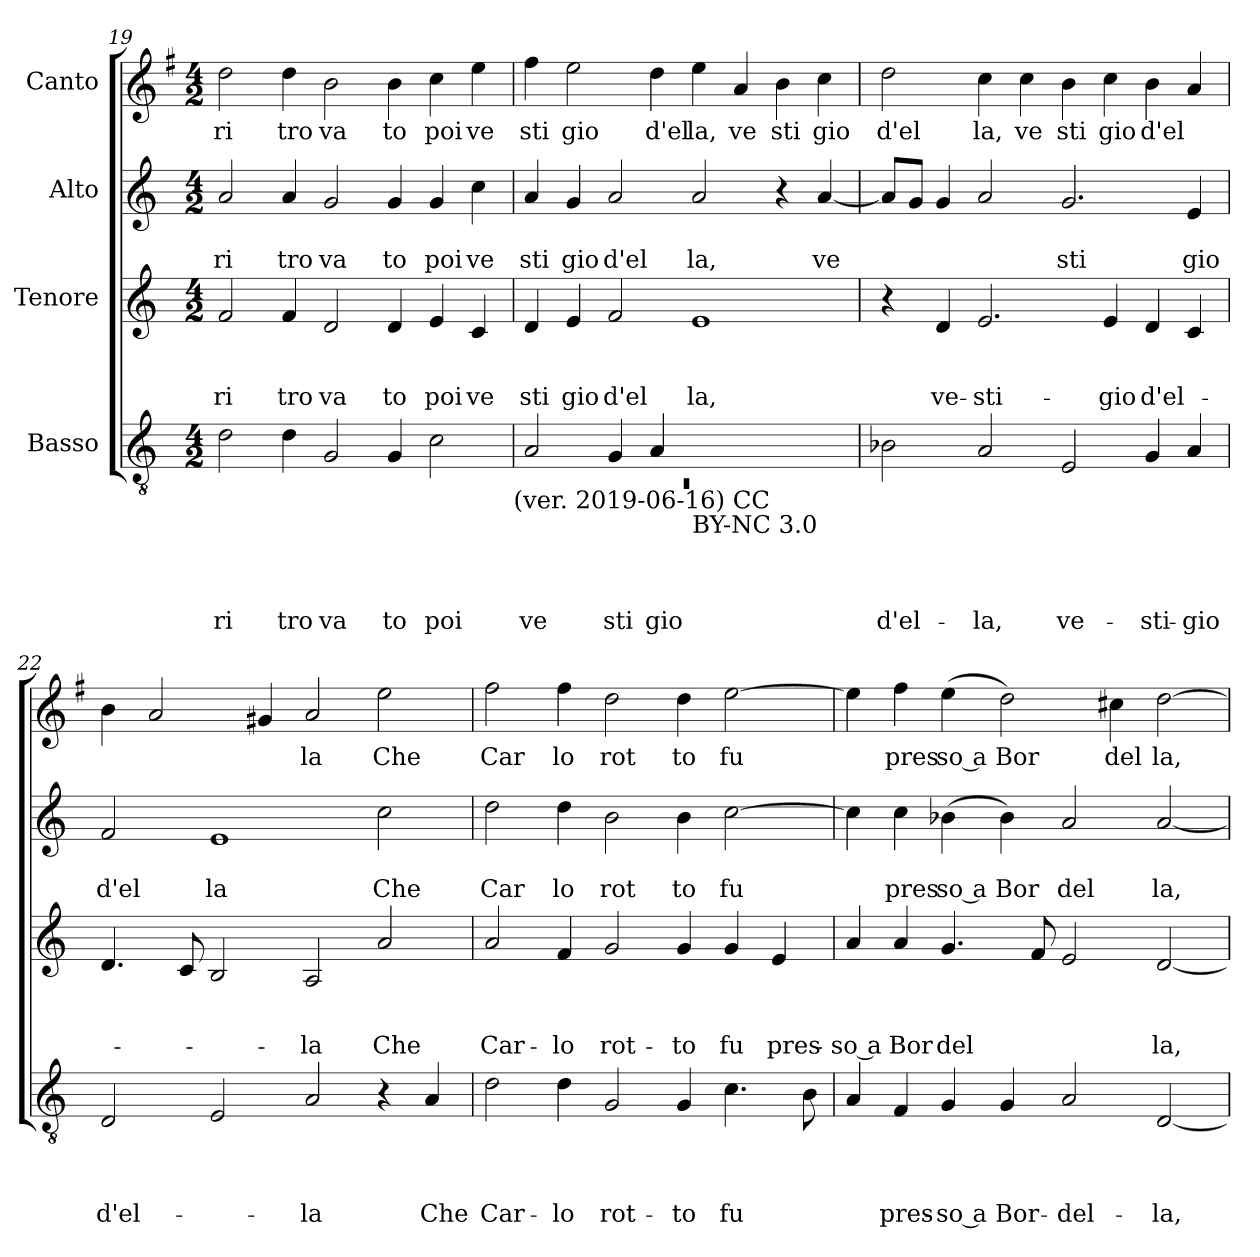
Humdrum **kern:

**kern	**text	**text	**text	**text	**kern	**text	**text	**text	**kern	**text	**text	**kern	**text
*part4	*part4	*part4	*part4	*part4	*part3	*part3	*part3	*part3	*part2	*part2	*part2	*part1	*part1
*staff4	*staff4	*staff4	*staff4	*staff4	*staff3	*staff3	*staff3	*staff3	*staff2	*staff2	*staff2	*staff1	*staff1
*I"Basso	*	*	*	*	*I"Tenore	*	*	*	*I"Alto	*	*	*I"Canto	*
*clefGv2	*	*	*	*	*clefG2	*	*	*	*clefG2	*	*	*clefG2	*
*	*	*	*	*	*	*	*	*	*	*	*	*ITrd-3c-5	*
*k[]	*	*	*	*	*k[]	*	*	*	*k[]	*	*	*k[]	*
*C:	*	*	*	*	*C:	*	*	*	*C:	*	*	*C:	*
*M4/2	*	*	*	*	*M4/2	*	*	*	*M4/2	*	*	*M4/2	*
=19	=19	=19	=19	=19	=19	=19	=19	=19	=19	=19	=19	=19	=19
!	!	!	!	!LO:LY:b	!	!	!	!LO:LY:b	!	!	!LO:LY:b	!	!LO:LY:b
2d\	.	.	.	ri	2f/	.	.	ri	2a/	.	ri	2gg\	ri
!	!	!	!	!LO:LY:b	!	!	!	!LO:LY:b	!	!	!LO:LY:b	!	!LO:LY:b
4d\	.	.	.	tro	4f/	.	.	tro	4a/	.	tro	4gg\	tro
!	!	!	!	!LO:LY:b	!	!	!	!LO:LY:b	!	!	!LO:LY:b	!	!LO:LY:b
2G/	.	.	.	va	2d/	.	.	va	2g/	.	va	2ee\	va
!	!	!	!	!LO:LY:b	!	!	!	!LO:LY:b	!	!	!LO:LY:b	!	!LO:LY:b
4G/	.	.	.	to	4d/	.	.	to	4g/	.	to	4ee\	to
!	!	!	!	!LO:LY:b	!	!	!	!LO:LY:b	!	!	!LO:LY:b	!	!LO:LY:b
2c\	.	.	.	poi	4e/	.	.	poi	4g/	.	poi	4ff\	poi
!	!	!	!	!	!	!	!	!LO:LY:b	!	!	!LO:LY:b	!	!LO:LY:b
.	.	.	.	.	4c/	.	.	ve	4cc\	.	ve	4aa\	ve
!LO:TX:b:t=(ver. 2019-06-16) CC	!	!	!	!	!	!	!	!	!	!	!	!	!
=20	=20	=20	=20	=20	=20	=20	=20	=20	=20	=20	=20	=20	=20
*^	*	*	*	*	*	*	*	*	*	*	*	*	*
!	!LO:N:vis=1	!	!	!	!LO:LY:b	!	!	!	!LO:LY:b	!	!	!LO:LY:b	!	!LO:LY:b
*	*^	*	*	*	*	*	*	*	*	*	*	*	*	*
0ryy	0rC	2A/	.	.	.	ve	4d/	.	.	sti	4a/	.	sti	4bb\	sti
!	!	!	!	!	!	!	!	!	!	!LO:LY:b	!	!	!LO:LY:b	!	!LO:LY:b
.	.	.	.	.	.	.	4e/	.	.	gio	4g/	.	gio	2aa\	gio
!	!	!	!	!	!	!LO:LY:b	!	!	!	!LO:LY:b	!	!	!LO:LY:b	!	!
.	.	4G/	.	.	.	sti	2f/	.	.	d'el	2a/	.	d'el	.	.
!	!	!	!	!	!	!LO:LY:b	!	!	!	!	!	!	!	!	!LO:LY:b
.	.	4A/	.	.	.	gio	.	.	.	.	.	.	.	4gg\	d'el
!	!	!LO:TX:b:t=BY-NC 3.0	!	!	!	!	!	!	!	!	!	!	!	!	!
!	!	!	!	!	!	!	!	!	!	!LO:LY:b	!	!	!LO:LY:b	!	!LO:LY:b
.	.	1ryy	.	.	.	.	1e	.	.	la,	2a/	.	la,	4aa\	la,
!	!	!	!	!	!	!	!	!	!	!	!	!	!	!	!LO:LY:b
.	.	.	.	.	.	.	.	.	.	.	.	.	.	4dd/	ve
!	!	!	!	!	!	!	!	!	!	!	!	!	!	!	!LO:LY:b
.	.	.	.	.	.	.	.	.	.	.	4r	.	.	4ee\	sti
!	!	!	!	!	!	!	!	!	!	!	!	!	!LO:LY:b	!	!LO:LY:b
.	.	.	.	.	.	.	.	.	.	.	[>4a/	.	ve	4ff\	gio
*v	*v	*v	*	*	*	*	*	*	*	*	*	*	*	*	*
!!LO:LB:g=z
=21	=21	=21	=21	=21	=21	=21	=21	=21	=21	=21	=21	=21	=21
!	!	!	!	!LO:LY:b	!	!	!	!	!	!	!	!	!LO:LY:b
2B-X\	.	.	.	d'el-	4r	.	.	.	8a/L]	.	.	2gg\	d'el
.	.	.	.	.	.	.	.	.	8g/J	.	.	.	.
!	!	!	!	!	!	!	!	!LO:LY:b	!	!	!	!	!
.	.	.	.	.	4d/	.	.	ve-	4g/	.	.	.	.
!	!	!	!	!LO:LY:b	!	!	!	!LO:LY:b	!	!	!	!	!LO:LY:b
2A/	.	.	.	-la,	2.e/	.	.	-sti-	2a/	.	.	4ff\	la,
!	!	!	!	!	!	!	!	!	!	!	!	!	!LO:LY:b
.	.	.	.	.	.	.	.	.	.	.	.	4ff\	ve
!	!	!	!	!LO:LY:b	!	!	!	!	!	!	!LO:LY:b	!	!LO:LY:b
2E/	.	.	.	ve-	.	.	.	.	2.g/	.	sti	4ee\	sti
!	!	!	!	!	!	!	!	!LO:LY:b	!	!	!	!	!LO:LY:b
.	.	.	.	.	4e/	.	.	-gio	.	.	.	4ff\	gio
!	!	!	!	!LO:LY:b	!	!	!	!LO:LY:b	!	!	!	!	!LO:LY:b
4G/	.	.	.	-sti-	4d/	.	.	d'el-	.	.	.	4ee\	d'el
!	!	!	!	!LO:LY:b	!	!	!	!	!	!	!LO:LY:b	!	!
4A/	.	.	.	-gio	4c/	.	.	.	4e/	.	gio	4dd/	.
=22	=22	=22	=22	=22	=22	=22	=22	=22	=22	=22	=22	=22	=22
!	!	!	!	!LO:LY:b	!	!	!	!	!	!	!LO:LY:b	!	!
2D/	.	.	.	d'el-	4.d/	.	.	.	2f/	.	d'el	4ee\	.
.	.	.	.	.	.	.	.	.	.	.	.	2dd/	.
.	.	.	.	.	8c/	.	.	.	.	.	.	.	.
!	!	!	!	!	!	!	!	!	!	!	!LO:LY:b	!	!
2E/	.	.	.	.	2B/	.	.	.	1e	.	la	.	.
.	.	.	.	.	.	.	.	.	.	.	.	4cc#/	.
!	!	!	!	!LO:LY:b	!	!	!	!LO:LY:b	!	!	!	!	!LO:LY:b
2A/	.	.	.	-la	2A/	.	.	-la	.	.	.	2dd/	la
!	!	!	!	!	!	!	!	!LO:LY:b	!	!	!LO:LY:b	!	!LO:LY:b
4r	.	.	.	.	2a/	.	.	Che	2cc\	.	Che	2aa\	Che
!	!	!	!	!LO:LY:b	!	!	!	!	!	!	!	!	!
4A/	.	.	.	Che	.	.	.	.	.	.	.	.	.
=23	=23	=23	=23	=23	=23	=23	=23	=23	=23	=23	=23	=23	=23
!	!	!	!	!LO:LY:b	!	!	!	!LO:LY:b	!	!	!LO:LY:b	!	!LO:LY:b
2d\	.	.	.	Car-	2a/	.	.	Car-	2dd\	.	Car	2bb\	Car
!	!	!	!	!LO:LY:b	!	!	!	!LO:LY:b	!	!	!LO:LY:b	!	!LO:LY:b
4d\	.	.	.	-lo	4f/	.	.	-lo	4dd\	.	lo	4bb\	lo
!	!	!	!	!LO:LY:b	!	!	!	!LO:LY:b	!	!	!LO:LY:b	!	!LO:LY:b
2G/	.	.	.	rot-	2g/	.	.	rot-	2b\	.	rot	2gg\	rot
!	!	!	!	!LO:LY:b	!	!	!	!LO:LY:b	!	!	!LO:LY:b	!	!LO:LY:b
4G/	.	.	.	-to	4g/	.	.	-to	4b\	.	to	4gg\	to
!	!	!	!	!LO:LY:b	!	!	!	!LO:LY:b	!	!	!LO:LY:b	!	!LO:LY:b
4.c\	.	.	.	fu	4g/	.	.	fu	[<2cc\	.	fu	[<2aa\	fu
!	!	!	!	!	!	!	!	!LO:LY:b	!	!	!	!	!
.	.	.	.	.	4e/	.	.	pres-	.	.	.	.	.
8B\	.	.	.	.	.	.	.	.	.	.	.	.	.
!!LO:PB:g=z
=24	=24	=24	=24	=24	=24	=24	=24	=24	=24	=24	=24	=24	=24
!	!	!	!	!	!	!	!	!LO:LY:b:rj	!	!	!	!	!
4A/	.	.	.	.	4a/	.	.	-so a	4cc\]	.	.	4aa\]	.
!	!	!	!	!LO:LY:b	!	!	!	!LO:LY:b	!	!	!LO:LY:b	!	!LO:LY:b
4F/	.	.	.	pres-	4a/	.	.	Bor	4cc\	.	pres	4bb\	pres
!	!	!	!	!LO:LY:b:rj	!	!	!	!LO:LY:b	!	!	!LO:LY:b:rj	!	!LO:LY:b:rj
4G/	.	.	.	-so a	4.g/	.	.	del	(<4b-X\	.	so a	(<4aa\	so a
!	!	!	!	!LO:LY:b	!	!	!	!	!	!	!LO:LY:b	!	!LO:LY:b
4G/	.	.	.	Bor-	.	.	.	.	4b-\)	.	Bor	2gg\)	Bor
.	.	.	.	.	8f/	.	.	.	.	.	.	.	.
!	!	!	!	!LO:LY:b	!	!	!	!	!	!	!LO:LY:b	!	!
2A/	.	.	.	-del-	2e/	.	.	.	2a/	.	del	.	.
!	!	!	!	!	!	!	!	!	!	!	!	!	!LO:LY:b
.	.	.	.	.	.	.	.	.	.	.	.	4ff#\	del
!	!	!	!	!LO:LY:b	!	!	!	!LO:LY:b	!	!	!LO:LY:b	!	!LO:LY:b
[<2D/	.	.	.	-la,	[<2d/	.	.	la,	[<2a/	.	la,	[>2gg\	la,
=	=	=	=	=	=	=	=	=	=	=	=	=	=
*-	*-	*-	*-	*-	*-	*-	*-	*-	*-	*-	*-	*-	*-
